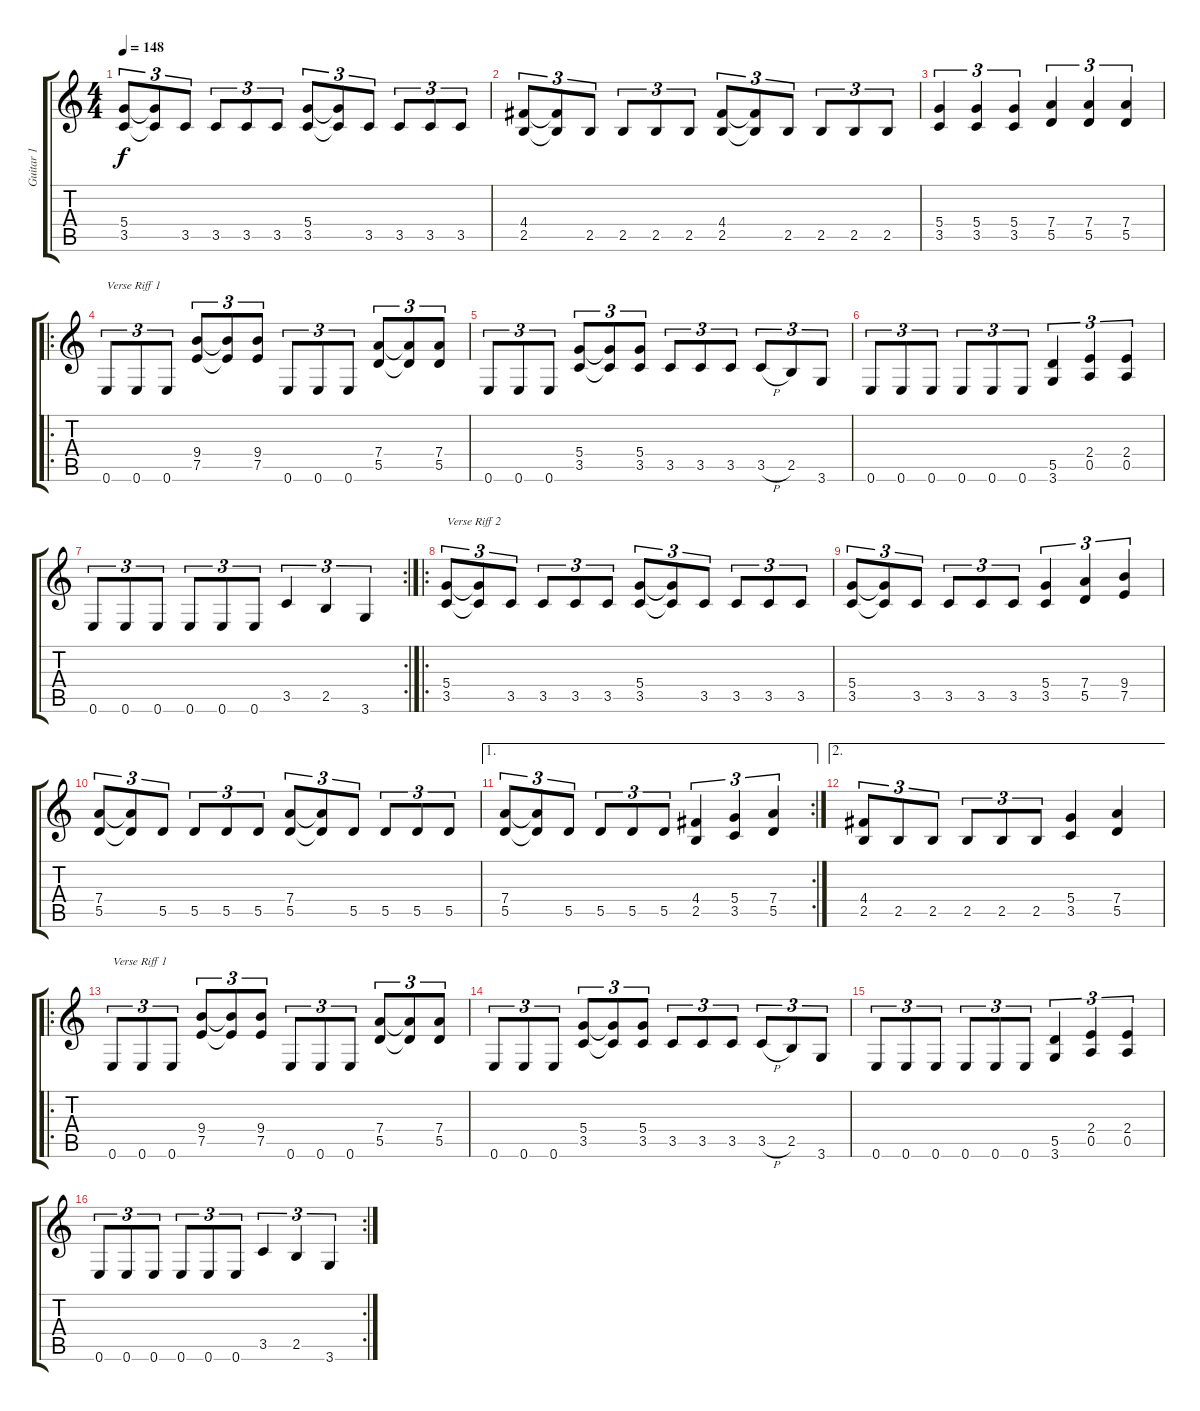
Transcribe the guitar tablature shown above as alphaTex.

\track ("Guitar 1" "Guitar 1") {instrument distortionguitar}
\staff {score tabs}
\tuning (E4 B3 G3 D3 A2 E2) {hide}
\ts (4 4)
\tempo 148
\clef g2
\ks c
(5.4 3.5).8{tu (3 2) dy f} (5.4{t} 3.5{t}).8{tu (3 2)} 3.5.8{tu (3 2)} 3.5.8{tu (3 2)} 3.5.8{tu (3 2)} 3.5.8{tu (3 2)} (5.4 3.5).8{tu (3 2)} (5.4{t} 3.5{t}).8{tu (3 2)} 3.5.8{tu (3 2)} 3.5.8{tu (3 2)} 3.5.8{tu (3 2)} 3.5.8{tu (3 2)} |
(4.4 2.5).8{tu (3 2)} (4.4{t} 2.5{t}).8{tu (3 2)} 2.5.8{tu (3 2)} 2.5.8{tu (3 2)} 2.5.8{tu (3 2)} 2.5.8{tu (3 2)} (4.4 2.5).8{tu (3 2)} (4.4{t} 2.5{t}).8{tu (3 2)} 2.5.8{tu (3 2)} 2.5.8{tu (3 2)} 2.5.8{tu (3 2)} 2.5.8{tu (3 2)} |
(5.4 3.5).4{tu (3 2)} (5.4 3.5).4{tu (3 2)} (5.4 3.5).4{tu (3 2)} (7.4 5.5).4{tu (3 2)} (7.4 5.5).4{tu (3 2)} (7.4 5.5).4{tu (3 2)} |
\ro
0.6.8{tu (3 2) txt "Verse Riff 1"} 0.6.8{tu (3 2)} 0.6.8{tu (3 2)} (9.4 7.5).8{tu (3 2)} (9.4{t} 7.5{t}).8{tu (3 2)} (9.4 7.5).8{tu (3 2)} 0.6.8{tu (3 2)} 0.6.8{tu (3 2)} 0.6.8{tu (3 2)} (7.4 5.5).8{tu (3 2)} (7.4{t} 5.5{t}).8{tu (3 2)} (7.4 5.5).8{tu (3 2)} |
0.6.8{tu (3 2)} 0.6.8{tu (3 2)} 0.6.8{tu (3 2)} (5.4 3.5).8{tu (3 2)} (5.4{t} 3.5{t}).8{tu (3 2)} (5.4 3.5).8{tu (3 2)} 3.5.8{tu (3 2)} 3.5.8{tu (3 2)} 3.5.8{tu (3 2)} 3.5{h}.8{tu (3 2)} 2.5.8{tu (3 2)} 3.6.8{tu (3 2)} |
0.6.8{tu (3 2)} 0.6.8{tu (3 2)} 0.6.8{tu (3 2)} 0.6.8{tu (3 2)} 0.6.8{tu (3 2)} 0.6.8{tu (3 2)} (5.5 3.6).4{tu (3 2)} (2.4 0.5).4{tu (3 2)} (2.4 0.5).4{tu (3 2)} |
\rc 2
0.6.8{tu (3 2)} 0.6.8{tu (3 2)} 0.6.8{tu (3 2)} 0.6.8{tu (3 2)} 0.6.8{tu (3 2)} 0.6.8{tu (3 2)} 3.5.4{tu (3 2)} 2.5.4{tu (3 2)} 3.6.4{tu (3 2)} |
\ro
(5.4 3.5).8{tu (3 2) txt "Verse Riff 2"} (5.4{t} 3.5{t}).8{tu (3 2)} 3.5.8{tu (3 2)} 3.5.8{tu (3 2)} 3.5.8{tu (3 2)} 3.5.8{tu (3 2)} (5.4 3.5).8{tu (3 2)} (5.4{t} 3.5{t}).8{tu (3 2)} 3.5.8{tu (3 2)} 3.5.8{tu (3 2)} 3.5.8{tu (3 2)} 3.5.8{tu (3 2)} |
(5.4 3.5).8{tu (3 2)} (5.4{t} 3.5{t}).8{tu (3 2)} 3.5.8{tu (3 2)} 3.5.8{tu (3 2)} 3.5.8{tu (3 2)} 3.5.8{tu (3 2)} (5.4 3.5).4{tu (3 2)} (7.4 5.5).4{tu (3 2)} (9.4 7.5).4{tu (3 2)} |
(7.4 5.5).8{tu (3 2)} (7.4{t} 5.5{t}).8{tu (3 2)} 5.5.8{tu (3 2)} 5.5.8{tu (3 2)} 5.5.8{tu (3 2)} 5.5.8{tu (3 2)} (7.4 5.5).8{tu (3 2)} (7.4{t} 5.5{t}).8{tu (3 2)} 5.5.8{tu (3 2)} 5.5.8{tu (3 2)} 5.5.8{tu (3 2)} 5.5.8{tu (3 2)} |
\ae 1
\rc 2
(7.4 5.5).8{tu (3 2)} (7.4{t} 5.5{t}).8{tu (3 2)} 5.5.8{tu (3 2)} 5.5.8{tu (3 2)} 5.5.8{tu (3 2)} 5.5.8{tu (3 2)} (4.4 2.5).4{tu (3 2)} (5.4 3.5).4{tu (3 2)} (7.4 5.5).4{tu (3 2)} |
\ae 2
(4.4 2.5).8{tu (3 2)} 2.5.8{tu (3 2)} 2.5.8{tu (3 2)} 2.5.8{tu (3 2)} 2.5.8{tu (3 2)} 2.5.8{tu (3 2)} (5.4 3.5).4 (7.4 5.5).4 |
\ro
0.6.8{tu (3 2) txt "Verse Riff 1"} 0.6.8{tu (3 2)} 0.6.8{tu (3 2)} (9.4 7.5).8{tu (3 2)} (9.4{t} 7.5{t}).8{tu (3 2)} (9.4 7.5).8{tu (3 2)} 0.6.8{tu (3 2)} 0.6.8{tu (3 2)} 0.6.8{tu (3 2)} (7.4 5.5).8{tu (3 2)} (7.4{t} 5.5{t}).8{tu (3 2)} (7.4 5.5).8{tu (3 2)} |
0.6.8{tu (3 2)} 0.6.8{tu (3 2)} 0.6.8{tu (3 2)} (5.4 3.5).8{tu (3 2)} (5.4{t} 3.5{t}).8{tu (3 2)} (5.4 3.5).8{tu (3 2)} 3.5.8{tu (3 2)} 3.5.8{tu (3 2)} 3.5.8{tu (3 2)} 3.5{h}.8{tu (3 2)} 2.5.8{tu (3 2)} 3.6.8{tu (3 2)} |
0.6.8{tu (3 2)} 0.6.8{tu (3 2)} 0.6.8{tu (3 2)} 0.6.8{tu (3 2)} 0.6.8{tu (3 2)} 0.6.8{tu (3 2)} (5.5 3.6).4{tu (3 2)} (2.4 0.5).4{tu (3 2)} (2.4 0.5).4{tu (3 2)} |
\rc 2
0.6.8{tu (3 2)} 0.6.8{tu (3 2)} 0.6.8{tu (3 2)} 0.6.8{tu (3 2)} 0.6.8{tu (3 2)} 0.6.8{tu (3 2)} 3.5.4{tu (3 2)} 2.5.4{tu (3 2)} 3.6.4{tu (3 2)}
